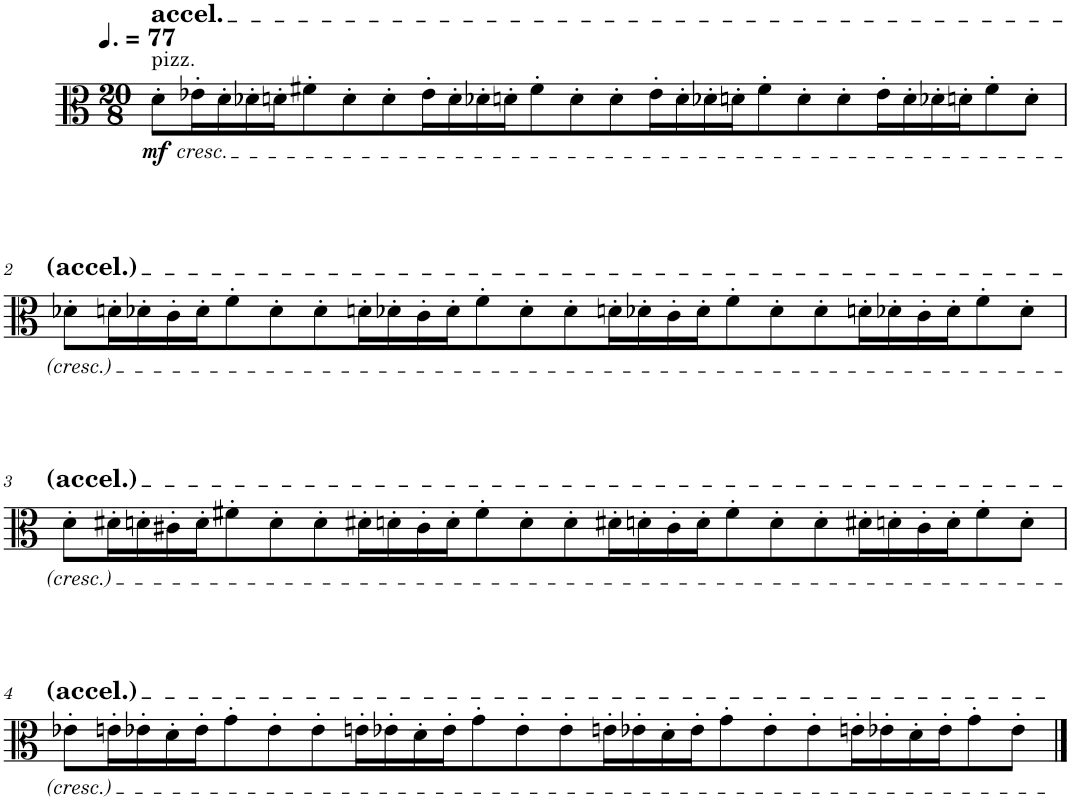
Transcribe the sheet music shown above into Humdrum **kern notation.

**kern	**dynam
*part1	*part1
*staff1	*staff1
*I"Viola	*
*I'Vla.	*
*clefC3	*
*k[]	*
*M20/8	*
*MM115	*
=1	=1
!LO:TX:a:t=pizz.	!
!LO:TX:b:i:t=cresc.	!
!LO:TX:a:t=accel.	!
!	!LO:DY:b
8d'\L	mf
16e-X'\L	.
16d'\	.
16d-X'\	.
16dn'\J	.
8f#X'\	.
8d'\	.
8d'\	.
16e-'\L	.
16d'\	.
16d-X'\	.
16dn'\J	.
8f#'\	.
8d'\	.
8d'\	.
16e-'\L	.
16d'\	.
16d-X'\	.
16dn'\J	.
8f#'\	.
8d'\	.
8d'\	.
16e-'\L	.
16d'\	.
16d-X'\	.
16dn'\J	.
8f#'\	.
8d'\J	.
!!LO:LB:g=z
=2	=2
8d-X'\L	.
16dn'\L	.
16d-X'\	.
16c'\	.
16d-'\J	.
8f'\	.
8d-'\	.
8d-'\	.
16dn'\L	.
16d-X'\	.
16c'\	.
16d-'\J	.
8f'\	.
8d-'\	.
8d-'\	.
16dn'\L	.
16d-X'\	.
16c'\	.
16d-'\J	.
8f'\	.
8d-'\	.
8d-'\	.
16dn'\L	.
16d-X'\	.
16c'\	.
16d-'\J	.
8f'\	.
8d-'\J	.
!!LO:LB:g=z
=3	=3
8d'\L	.
16d#X'\L	.
16dn'\	.
16c#X'\	.
16d'\J	.
8f#X'\	.
8d'\	.
8d'\	.
16d#X'\L	.
16dn'\	.
16c#'\	.
16d'\J	.
8f#'\	.
8d'\	.
8d'\	.
16d#X'\L	.
16dn'\	.
16c#'\	.
16d'\J	.
8f#'\	.
8d'\	.
8d'\	.
16d#X'\L	.
16dn'\	.
16c#'\	.
16d'\J	.
8f#'\	.
8d'\J	.
!!LO:LB:g=z
=4	=4
8e-X'\L	.
16en'\L	.
16e-X'\	.
16d'\	.
16e-'\J	.
8g'\	.
8e-'\	.
8e-'\	.
16en'\L	.
16e-X'\	.
16d'\	.
16e-'\J	.
8g'\	.
8e-'\	.
8e-'\	.
16en'\L	.
16e-X'\	.
16d'\	.
16e-'\J	.
8g'\	.
8e-'\	.
8e-'\	.
16en'\L	.
16e-X'\	.
16d'\	.
16e-'\J	.
8g'\	.
8e-'\J	.
==	==
*-	*-
